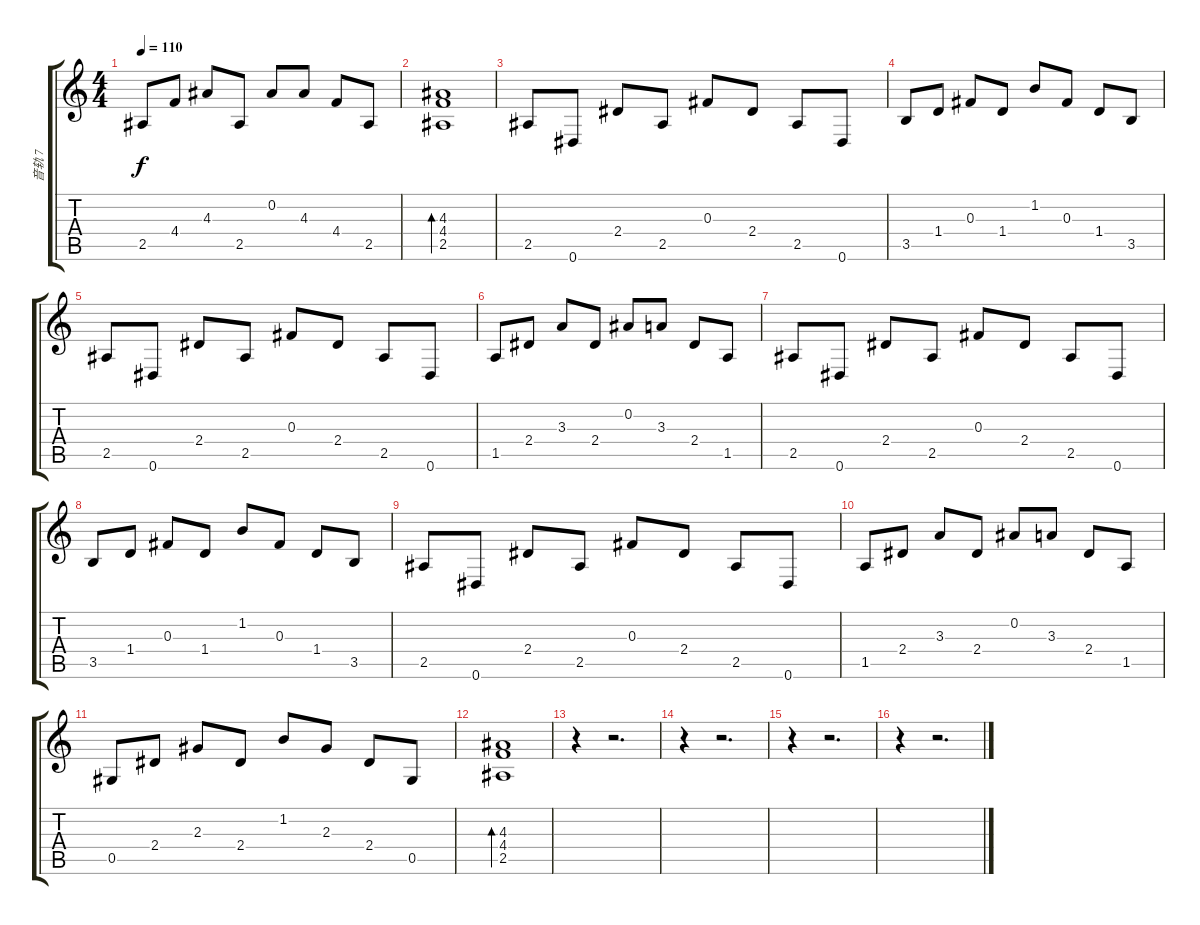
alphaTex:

\track ("音轨 7" "音轨 7") {instrument acousticguitarsteel}
\staff {score tabs}
\tuning (Eb4 Bb3 Gb3 Db3 Ab2 Eb2) {hide}
\ts (4 4)
\tempo 110
\clef g2
\ks c
2.5.8{dy f} 4.4.8 4.3.8 2.5.8 0.2.8 4.3.8 4.4.8 2.5.8 |
(4.3 4.4 2.5).1{bd 480} |
2.5.8 0.6.8 2.4.8 2.5.8 0.3.8 2.4.8 2.5.8 0.6.8 |
3.5.8 1.4.8 0.3.8 1.4.8 1.2.8 0.3.8 1.4.8 3.5.8 |
2.5.8 0.6.8 2.4.8 2.5.8 0.3.8 2.4.8 2.5.8 0.6.8 |
1.5.8 2.4.8 3.3.8 2.4.8 0.2.8 3.3.8 2.4.8 1.5.8 |
2.5.8 0.6.8 2.4.8 2.5.8 0.3.8 2.4.8 2.5.8 0.6.8 |
3.5.8 1.4.8 0.3.8 1.4.8 1.2.8 0.3.8 1.4.8 3.5.8 |
2.5.8 0.6.8 2.4.8 2.5.8 0.3.8 2.4.8 2.5.8 0.6.8 |
1.5.8 2.4.8 3.3.8 2.4.8 0.2.8 3.3.8 2.4.8 1.5.8 |
0.5.8 2.4.8 2.3.8 2.4.8 1.2.8 2.3.8 2.4.8 0.5.8 |
(4.3 4.4 2.5).1{bd 240} |
r.4 r.2{d} |
r.4 r.2{d} |
r.4 r.2{d} |
r.4 r.2{d}
